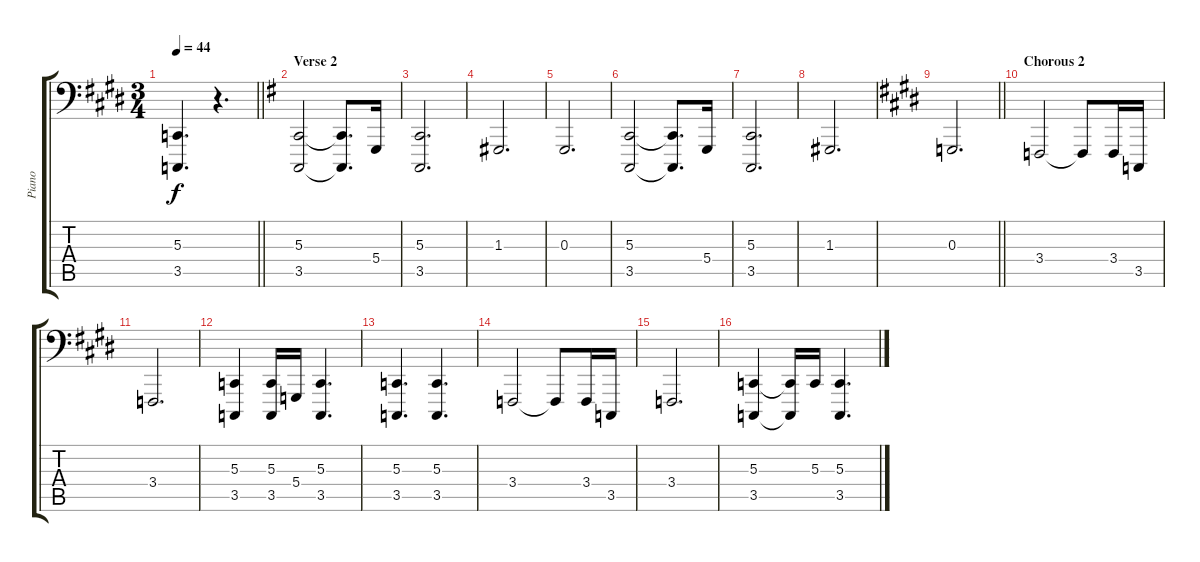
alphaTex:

\track ("Piano" "Piano") {instrument acousticgrandpiano}
\staff {score tabs}
\tuning (E2 B1 G1 D1 A0 E0) {hide}
\ts (3 4)
\tempo 44
\clef f4
\barLineRight lightlight
\ks e
(5.3 3.5).4{d dy f} r.4{d} |
\section ("" "Verse 2")
\ks g
(5.3 3.5).2 (5.3{t} 3.5{t}).8{d} 5.4.16 |
(5.3 3.5).2{d} |
1.3.2{d} |
0.3.2{d} |
(5.3 3.5).2 (5.3{t} 3.5{t}).8{d} 5.4.16 |
(5.3 3.5).2{d} |
1.3.2{d} |
\barLineRight lightlight
\ks c#minor
0.3.2{d} |
\section ("" "Chorous 2")
3.4.2 3.4{t}.8 3.4.16 3.5.16 |
3.4.2{d} |
(5.3 3.5).4 (5.3 3.5).16 5.4.16 (5.3 3.5).4{d} |
(5.3 3.5).4{d} (5.3 3.5).4{d} |
3.4.2 3.4{t}.8 3.4.16 3.5.16 |
3.4.2{d} |
(5.3 3.5).4 (5.3{t} 3.5{t}).16 5.3.16 (5.3 3.5).4{d}
